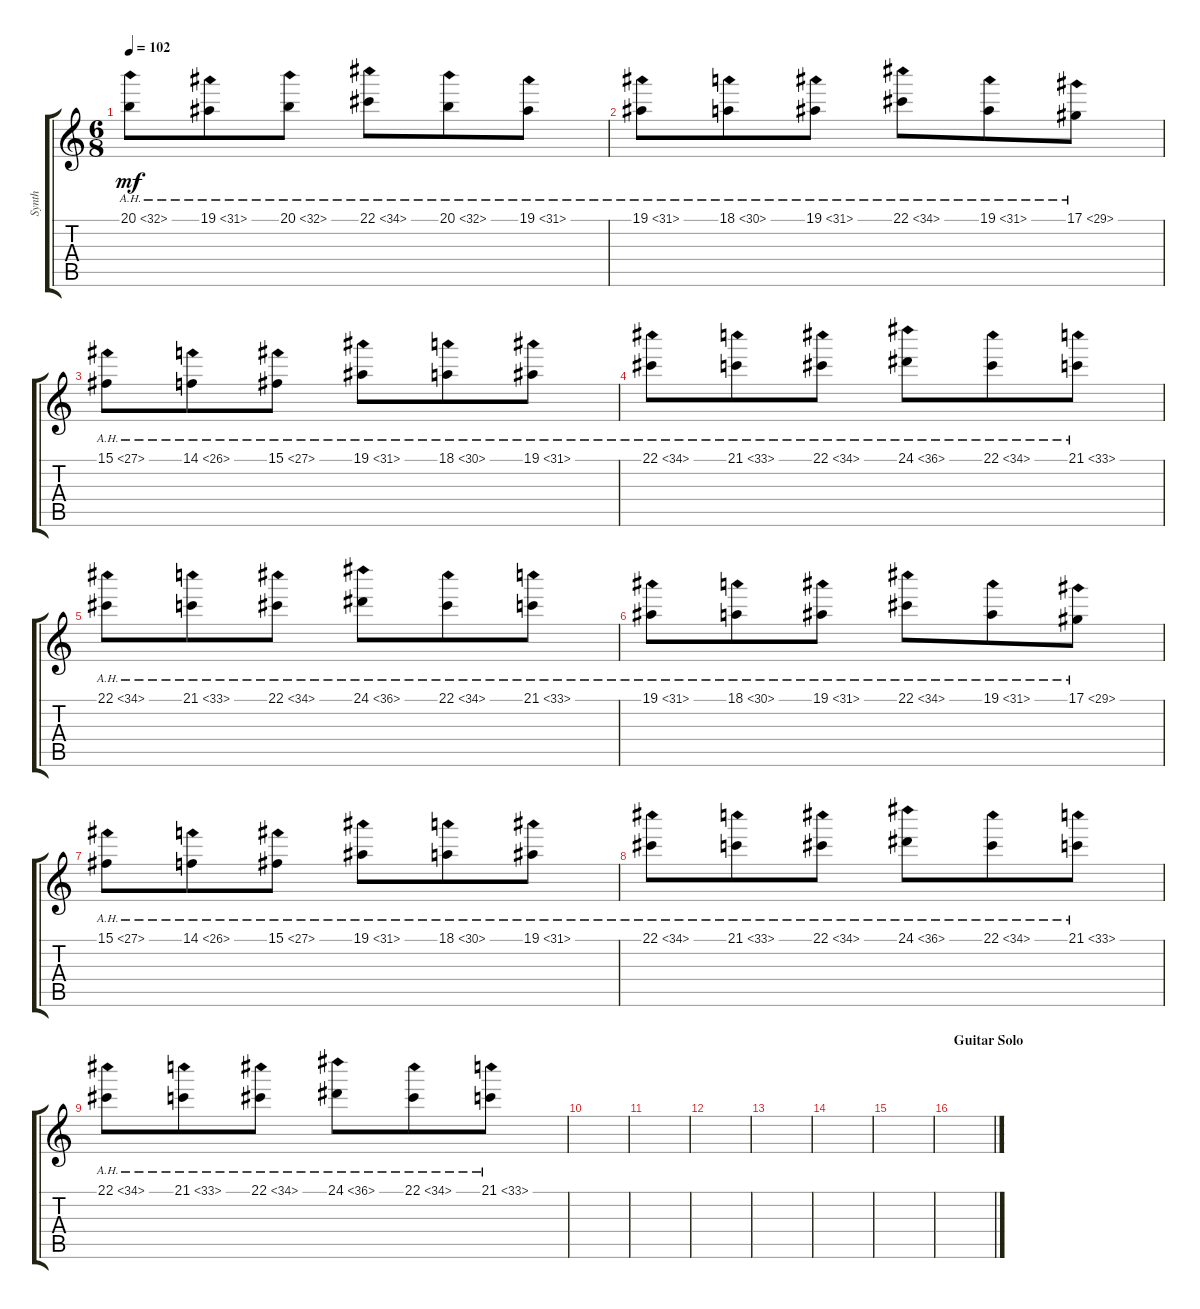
\track ("Synth" "Synth") {instrument rockorgan}
\staff {score tabs}
\tuning (Eb4 Bb3 Gb3 Db3 Ab2 Eb2) {hide}
\ts (6 8)
\tempo 102
\clef g2
\ks c
20.1{ah 12}.8{dy mf} 19.1{ah 12}.8 20.1{ah 12}.8 22.1{ah 12}.8 20.1{ah 12}.8 19.1{ah 12}.8 |
19.1{ah 12}.8 18.1{ah 12}.8 19.1{ah 12}.8 22.1{ah 12}.8 19.1{ah 12}.8 17.1{ah 12}.8 |
15.1{ah 12}.8 14.1{ah 12}.8 15.1{ah 12}.8 19.1{ah 12}.8 18.1{ah 12}.8 19.1{ah 12}.8 |
22.1{ah 12}.8 21.1{ah 12}.8 22.1{ah 12}.8 24.1{ah 12}.8 22.1{ah 12}.8 21.1{ah 12}.8 |
22.1{ah 12}.8 21.1{ah 12}.8 22.1{ah 12}.8 24.1{ah 12}.8 22.1{ah 12}.8 21.1{ah 12}.8 |
19.1{ah 12}.8 18.1{ah 12}.8 19.1{ah 12}.8 22.1{ah 12}.8 19.1{ah 12}.8 17.1{ah 12}.8 |
15.1{ah 12}.8 14.1{ah 12}.8 15.1{ah 12}.8 19.1{ah 12}.8 18.1{ah 12}.8 19.1{ah 12}.8 |
22.1{ah 12}.8 21.1{ah 12}.8 22.1{ah 12}.8 24.1{ah 12}.8 22.1{ah 12}.8 21.1{ah 12}.8 |
22.1{ah 12}.8 21.1{ah 12}.8 22.1{ah 12}.8 24.1{ah 12}.8 22.1{ah 12}.8 21.1{ah 12}.8 |
|
|
|
|
|
|
\section ("" "Guitar Solo")
